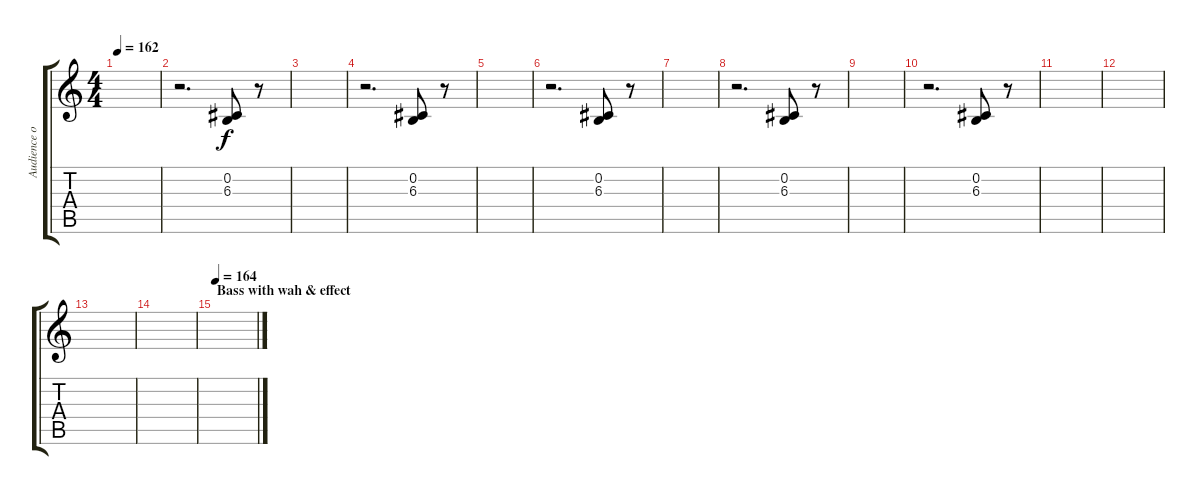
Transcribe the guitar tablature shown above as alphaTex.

\track ("Audience of the Sports Arena" "Audience o") {instrument applause}
\staff {score tabs}
\tuning (E4 B3 G3 D3 A2 E2) {hide}
\ts (4 4)
\tempo 162
\clef g2
\ks c
|
r.2{d} (0.2 6.3).8 r.8 |
|
r.2{d} (0.2 6.3).8 r.8 |
|
r.2{d} (0.2 6.3).8 r.8 |
|
r.2{d} (0.2 6.3).8 r.8 |
|
r.2{d} (0.2 6.3).8 r.8 |
|
|
|
|
\section ("" "Bass with wah & effect")
\tempo 164
